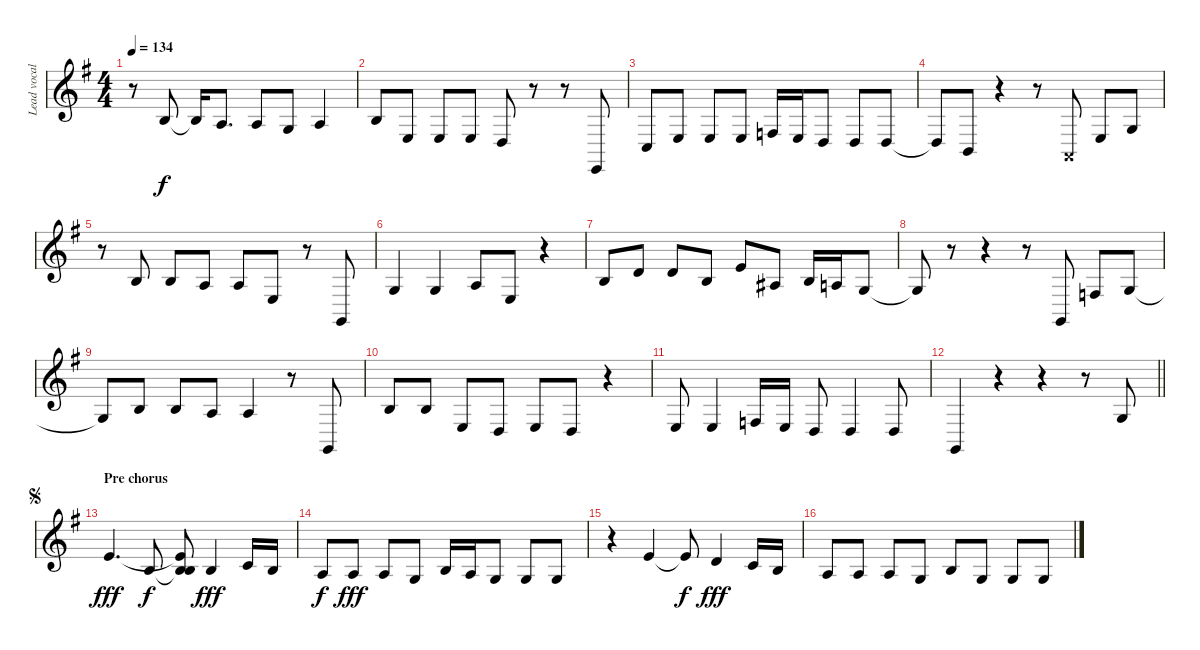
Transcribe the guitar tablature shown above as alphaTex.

\track ("Lead vocals" "Lead vocal") {instrument lead1square}
\staff {score}
\tuning (E4 B3 G3 D3 A2 E2) {hide}
\ts (4 4)
\tempo 134
\clef g2
\ks g
r.8{dy f} 4.3.8 4.3{t}.16 2.3.8{d} 2.3.8 0.3.8 2.3.4 |
4.3.8 2.4.8 2.4.8 2.4.8 0.4.8 r.8 r.8 0.6.8 |
3.5.8 2.4.8 2.4.8 2.4.8 3.4.16 2.4.16 0.4.8 0.4.8 0.4.8 |
0.4{t}.8 2.5.8 r.4 r.8 0.5{x}.8 2.4.8 0.3.8 |
r.8 4.3.8 4.3.8 2.3.8 2.3.8 2.4.8 r.8 3.6.8 |
0.3.4 0.3.4 2.3.8 2.4.8 r.4 |
4.3.8 3.2.8 3.2.8 4.3.8 5.2.8 3.3.8 4.3.16 2.3.16 0.3.8 |
0.3{t}.8 r.8 r.4 r.8 3.6.8 3.4.8 0.3.8 |
0.3{t}.8 4.3.8 4.3.8 2.3.8 2.3.4 r.8 3.6.8 |
4.3.8 4.3.8 2.4.8 0.4.8 2.4.8 0.4.8 r.4 |
2.4.8 2.4.4 3.4.16 2.4.16 0.4.8 0.4.4 0.4.8 |
\barLineRight lightlight
3.6.4 r.4 r.4 r.8 0.3.8 |
\section ("" "Pre chorus")
\jump segno
0.1.4{d dy fff} 4.3.8{dy f} (0.1{t} 0.2 4.3{t}).8 4.3.4{dy fff} 5.3.16 4.3.16 |
2.3.8{dy f} 2.3.8{dy fff} 2.3.8 5.4.8 4.3.16 2.3.16 5.4.8 5.4.8 5.4.8 |
r.4 0.1.4 0.1{t}.8{dy f} 3.2.4{dy fff} 1.2.16 4.3.16 |
2.3.8 2.3.8 2.3.8 0.3.8 4.3.8 0.3.8 0.3.8 0.3.8
